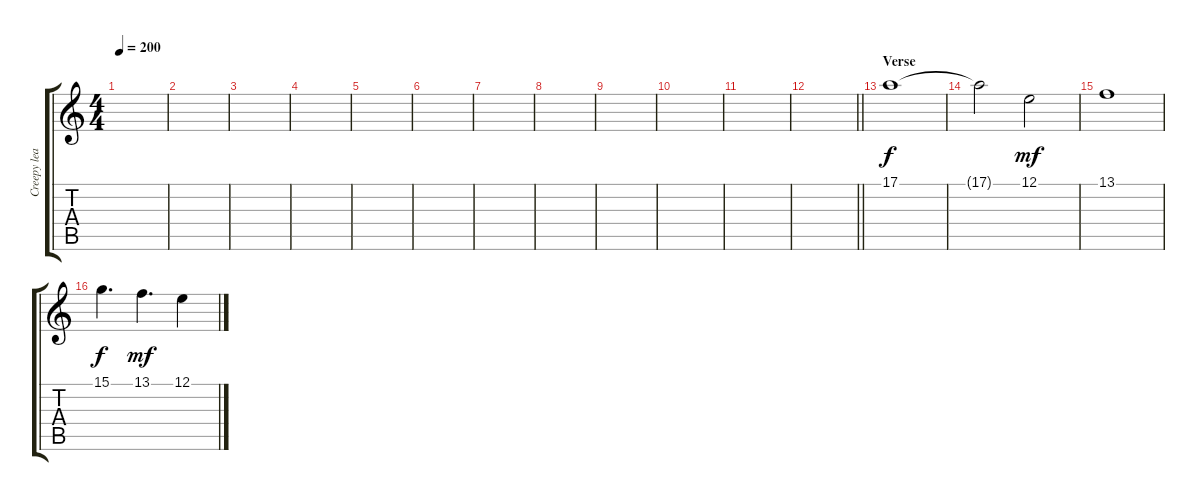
\track ("Creepy lead" "Creepy lea") {instrument fx4atmosphere}
\staff {score tabs}
\tuning (E4 B3 G3 D3 A2 E2) {hide}
\ts (4 4)
\tempo 200
\clef g2
\ks c
|
|
|
|
|
|
|
|
|
|
|
\barLineRight lightlight
|
\section ("" "Verse")
17.1.1 |
17.1{t}.2{dy f} 12.1.2{dy mf} |
13.1.1 |
15.1.4{d dy f} 13.1.4{d dy mf} 12.1.4
